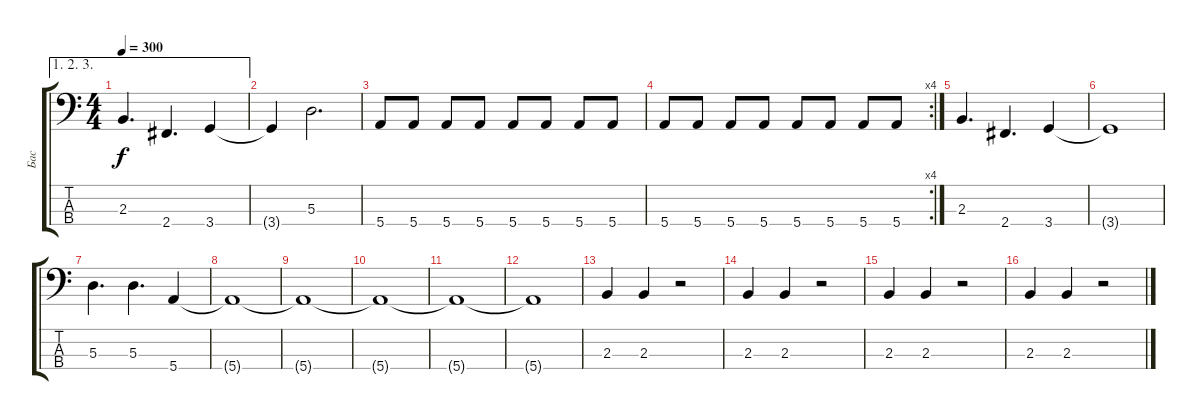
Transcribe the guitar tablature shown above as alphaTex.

\track ("Бас" "Бас") {instrument electricbasspick}
\staff {score tabs}
\tuning (G2 D2 A1 E1) {hide}
\ae (1 2 3)
\ts (4 4)
\tempo 300
\clef f4
\ks c
2.3.4{d dy f} 2.4.4{d} 3.4.4 |
3.4{t}.4 5.3.2{d} |
5.4.8 5.4.8 5.4.8 5.4.8 5.4.8 5.4.8 5.4.8 5.4.8 |
\rc 4
5.4.8 5.4.8 5.4.8 5.4.8 5.4.8 5.4.8 5.4.8 5.4.8 |
2.3.4{d} 2.4.4{d} 3.4.4 |
3.4{t}.1 |
5.3.4{d} 5.3.4{d} 5.4.4 |
5.4{t}.1 |
5.4{t}.1 |
5.4{t}.1 |
5.4{t}.1 |
5.4{t}.1 |
2.3.4 2.3.4 r.2 |
2.3.4 2.3.4 r.2 |
2.3.4 2.3.4 r.2 |
2.3.4 2.3.4 r.2
